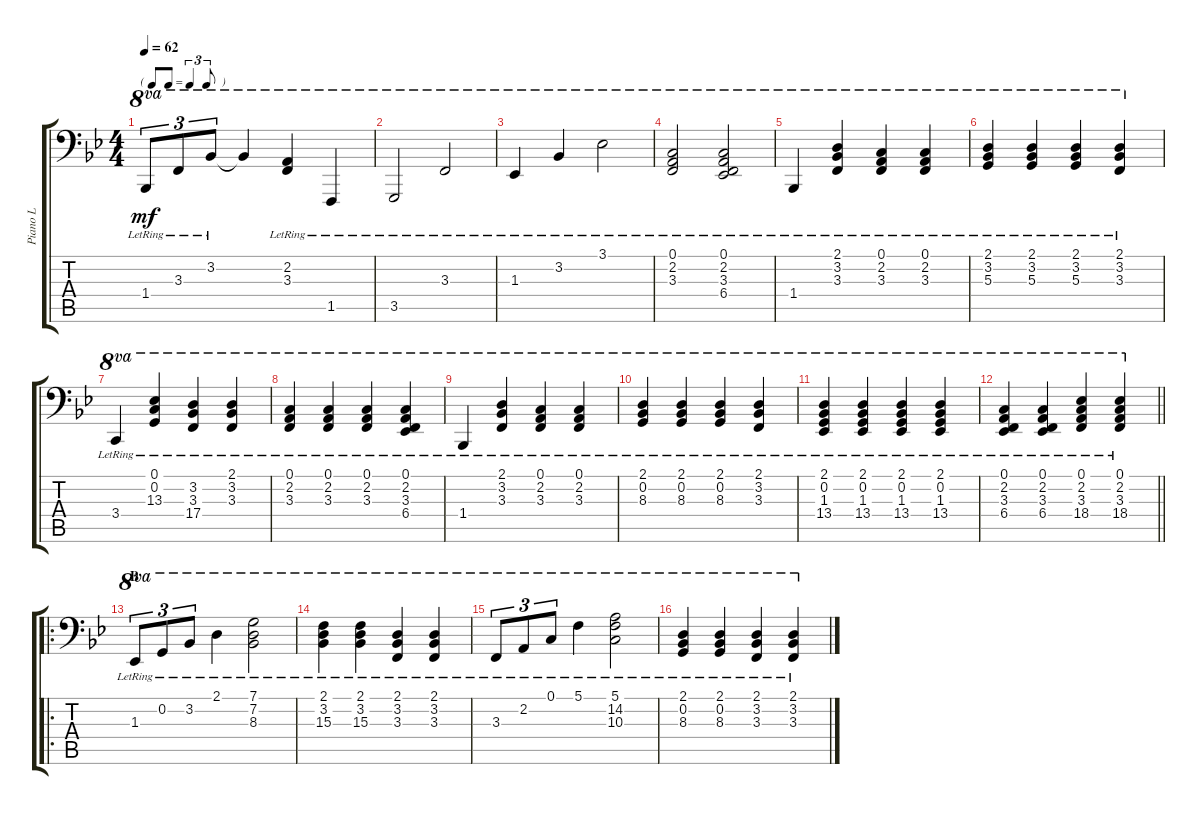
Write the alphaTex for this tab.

\track ("Piano L" "Piano L") {instrument acousticgrandpiano}
\staff {score tabs}
\tuning (C4 G3 D3 A2 E2 A1) {hide}
\ts (4 4)
\tf triplet8th
\tempo 62
\clef f4
\ks bb
1.4{lr}.8{tu (3 2) ot 8va dy mf} 3.3{lr}.8{tu (3 2) ot 8va} 3.2{lr}.8{tu (3 2) ot 8va} 3.2{t}.4{ot 8va} (2.2{lr} 3.3{lr}).4{ot 8va} 1.5{lr}.4{ot 8va} |
3.5{lr}.2{ot 8va} 3.3{lr}.2{ot 8va} |
1.3{lr}.4{ot 8va} 3.2{lr}.4{ot 8va} 3.1{lr}.2{ot 8va} |
(0.1{lr} 2.2{lr} 3.3{lr}).2{ot 8va} (0.1{lr} 2.2{lr} 3.3{lr} 6.4{lr}).2{ot 8va} |
1.4{lr}.4{ot 8va} (2.1{lr} 3.2{lr} 3.3{lr}).4{ot 8va} (0.1{lr} 2.2{lr} 3.3{lr}).4{ot 8va} (0.1{lr} 2.2{lr} 3.3{lr}).4{ot 8va} |
(2.1{lr} 3.2{lr} 5.3{lr}).4{ot 8va} (2.1{lr} 3.2{lr} 5.3{lr}).4{ot 8va} (2.1{lr} 3.2{lr} 5.3{lr}).4{ot 8va} (2.1{lr} 3.2{lr} 3.3{lr}).4{ot 8va} |
3.4{lr}.4{ot 8va} (0.1{lr} 0.2{lr} 13.3{lr}).4{ot 8va} (3.2{lr} 3.3{lr} 17.4{lr}).4{ot 8va} (2.1{lr} 3.2{lr} 3.3{lr}).4{ot 8va} |
(0.1{lr} 2.2{lr} 3.3{lr}).4{ot 8va} (0.1{lr} 2.2{lr} 3.3{lr}).4{ot 8va} (0.1{lr} 2.2{lr} 3.3{lr}).4{ot 8va} (0.1{lr} 2.2{lr} 3.3{lr} 6.4{lr}).4{ot 8va} |
1.4{lr}.4{ot 8va} (2.1{lr} 3.2{lr} 3.3{lr}).4{ot 8va} (0.1{lr} 2.2{lr} 3.3{lr}).4{ot 8va} (0.1{lr} 2.2{lr} 3.3{lr}).4{ot 8va} |
(2.1{lr} 0.2{lr} 8.3{lr}).4{ot 8va} (2.1{lr} 0.2{lr} 8.3{lr}).4{ot 8va} (2.1{lr} 0.2{lr} 8.3{lr}).4{ot 8va} (2.1{lr} 3.2{lr} 3.3{lr}).4{ot 8va} |
(2.1{lr} 0.2{lr} 1.3{lr} 13.4{lr}).4{ot 8va} (2.1{lr} 0.2{lr} 1.3{lr} 13.4{lr}).4{ot 8va} (2.1{lr} 0.2{lr} 1.3{lr} 13.4{lr}).4{ot 8va} (2.1{lr} 0.2{lr} 1.3{lr} 13.4{lr}).4{ot 8va} |
\barLineRight lightlight
(0.1{lr} 2.2{lr} 3.3{lr} 6.4{lr}).4{ot 8va} (0.1{lr} 2.2{lr} 3.3{lr} 6.4{lr}).4{ot 8va} (0.1{lr} 2.2{lr} 3.3{lr} 18.4{lr}).4{ot 8va} (0.1{lr} 2.2{lr} 3.3{lr} 18.4{lr}).4{ot 8va} |
\ro
\section ("" "B")
1.3{lr}.8{tu (3 2) ot 8va} 0.2{lr}.8{tu (3 2) ot 8va} 3.2{lr}.8{tu (3 2) ot 8va} 2.1{lr}.4{ot 8va} (7.1{lr} 7.2{lr} 8.3{lr}).2{ot 8va} |
(2.1{lr} 3.2{lr} 15.3{lr}).4{ot 8va} (2.1{lr} 3.2{lr} 15.3{lr}).4{ot 8va} (2.1{lr} 3.2{lr} 3.3{lr}).4{ot 8va} (2.1{lr} 3.2{lr} 3.3{lr}).4{ot 8va} |
3.3{lr}.8{tu (3 2) ot 8va} 2.2{lr}.8{tu (3 2) ot 8va} 0.1{lr}.8{tu (3 2) ot 8va} 5.1{lr}.4{ot 8va} (5.1{lr} 14.2{lr} 10.3{lr}).2{ot 8va} |
(2.1{lr} 0.2{lr} 8.3{lr}).4{ot 8va} (2.1{lr} 0.2{lr} 8.3{lr}).4{ot 8va} (2.1{lr} 3.2{lr} 3.3{lr}).4{ot 8va} (2.1{lr} 3.2{lr} 3.3{lr}).4{ot 8va}
